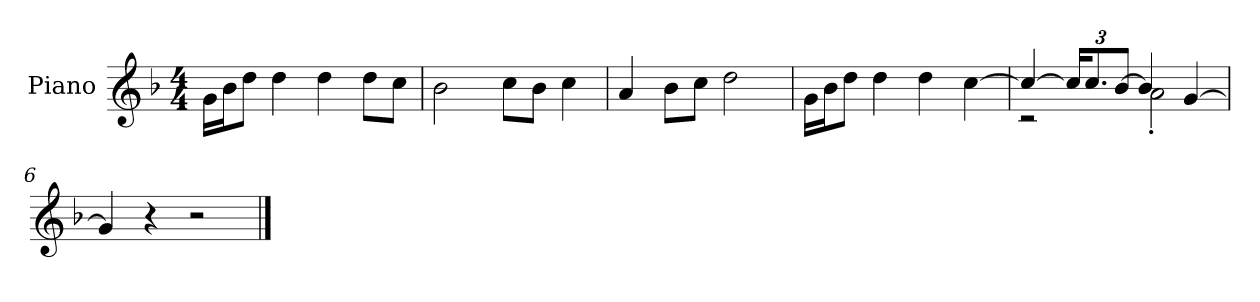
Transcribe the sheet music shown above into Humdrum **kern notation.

**kern
*part1
*staff1
*I"Piano
*I'P-no
*clefG2
*k[b-]
*M4/4
*MM90
=1
16g\LL
16b-\J
8dd\J
4dd\
4dd\
8dd\L
8cc\J
=2
2b-\
8cc\L
8b-\J
4cc\
=3
4a/
8b-\L
8cc\J
2dd\
=4
16g\LL
16b-\J
8dd\J
4dd\
4dd\
[4cc\
=5
*^
4cc/_	2r
*Xbrackettup	*
24cc/KL]	.
12.cc/	.
[12b-/J	.
4b-/]	2a'\
[4g/	.
*v	*v
=6
4g/]
4r
2r
==
*-
